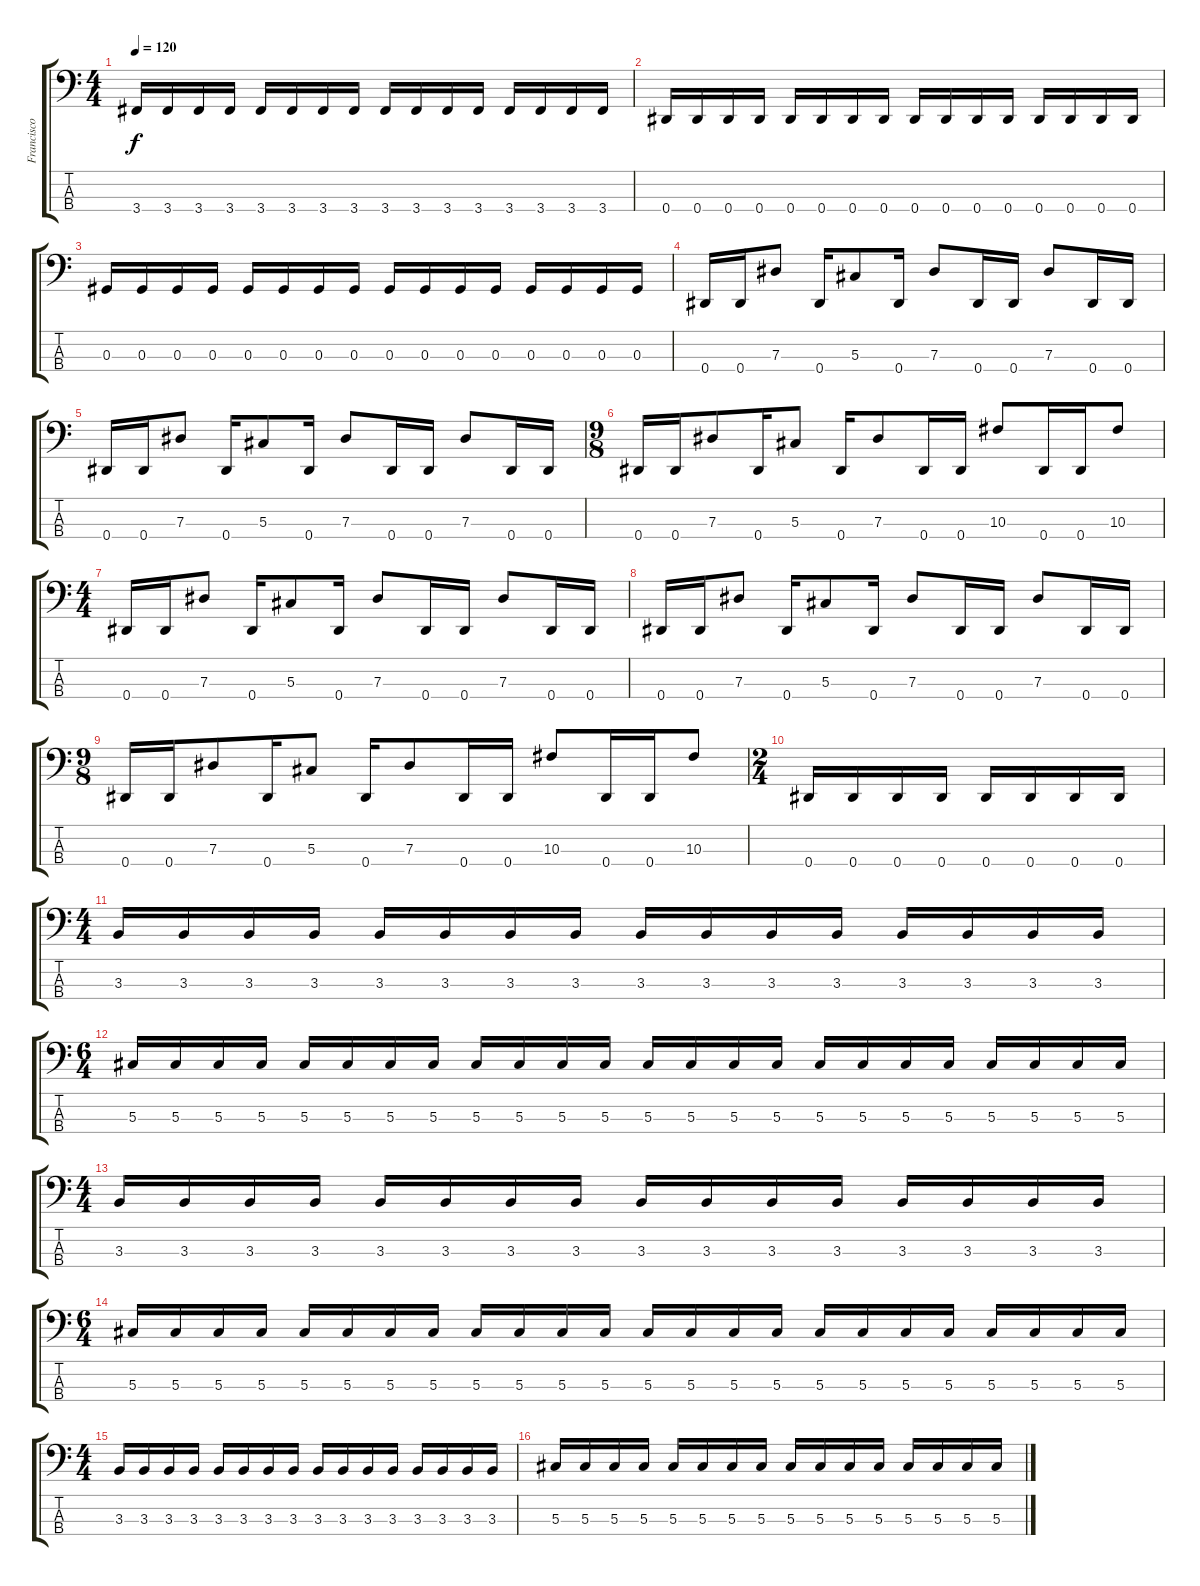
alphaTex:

\track ("Francisco Fidalgo" "Francisco ") {instrument electricbasspick}
\staff {score tabs}
\tuning (Gb2 Db2 Ab1 Eb1) {hide}
\ts (4 4)
\tempo 120
\clef f4
\ks c
3.4.16{dy f} 3.4.16 3.4.16 3.4.16 3.4.16 3.4.16 3.4.16 3.4.16 3.4.16 3.4.16 3.4.16 3.4.16 3.4.16 3.4.16 3.4.16 3.4.16 |
0.4.16 0.4.16 0.4.16 0.4.16 0.4.16 0.4.16 0.4.16 0.4.16 0.4.16 0.4.16 0.4.16 0.4.16 0.4.16 0.4.16 0.4.16 0.4.16 |
0.3.16 0.3.16 0.3.16 0.3.16 0.3.16 0.3.16 0.3.16 0.3.16 0.3.16 0.3.16 0.3.16 0.3.16 0.3.16 0.3.16 0.3.16 0.3.16 |
0.4.16 0.4.16 7.3.8 0.4.16 5.3.8 0.4.16 7.3.8 0.4.16 0.4.16 7.3.8 0.4.16 0.4.16 |
0.4.16 0.4.16 7.3.8 0.4.16 5.3.8 0.4.16 7.3.8 0.4.16 0.4.16 7.3.8 0.4.16 0.4.16 |
\ts (9 8)
0.4.16 0.4.16 7.3.8 0.4.16 5.3.8 0.4.16 7.3.8 0.4.16 0.4.16 10.3.8 0.4.16 0.4.16 10.3.8 |
\ts (4 4)
0.4.16 0.4.16 7.3.8 0.4.16 5.3.8 0.4.16 7.3.8 0.4.16 0.4.16 7.3.8 0.4.16 0.4.16 |
0.4.16 0.4.16 7.3.8 0.4.16 5.3.8 0.4.16 7.3.8 0.4.16 0.4.16 7.3.8 0.4.16 0.4.16 |
\ts (9 8)
0.4.16 0.4.16 7.3.8 0.4.16 5.3.8 0.4.16 7.3.8 0.4.16 0.4.16 10.3.8 0.4.16 0.4.16 10.3.8 |
\ts (2 4)
0.4.16 0.4.16 0.4.16 0.4.16 0.4.16 0.4.16 0.4.16 0.4.16 |
\ts (4 4)
3.3.16 3.3.16 3.3.16 3.3.16 3.3.16 3.3.16 3.3.16 3.3.16 3.3.16 3.3.16 3.3.16 3.3.16 3.3.16 3.3.16 3.3.16 3.3.16 |
\ts (6 4)
5.3.16 5.3.16 5.3.16 5.3.16 5.3.16 5.3.16 5.3.16 5.3.16 5.3.16 5.3.16 5.3.16 5.3.16 5.3.16 5.3.16 5.3.16 5.3.16 5.3.16 5.3.16 5.3.16 5.3.16 5.3.16 5.3.16 5.3.16 5.3.16 |
\ts (4 4)
3.3.16 3.3.16 3.3.16 3.3.16 3.3.16 3.3.16 3.3.16 3.3.16 3.3.16 3.3.16 3.3.16 3.3.16 3.3.16 3.3.16 3.3.16 3.3.16 |
\ts (6 4)
5.3.16 5.3.16 5.3.16 5.3.16 5.3.16 5.3.16 5.3.16 5.3.16 5.3.16 5.3.16 5.3.16 5.3.16 5.3.16 5.3.16 5.3.16 5.3.16 5.3.16 5.3.16 5.3.16 5.3.16 5.3.16 5.3.16 5.3.16 5.3.16 |
\ts (4 4)
3.3.16 3.3.16 3.3.16 3.3.16 3.3.16 3.3.16 3.3.16 3.3.16 3.3.16 3.3.16 3.3.16 3.3.16 3.3.16 3.3.16 3.3.16 3.3.16 |
5.3.16 5.3.16 5.3.16 5.3.16 5.3.16 5.3.16 5.3.16 5.3.16 5.3.16 5.3.16 5.3.16 5.3.16 5.3.16 5.3.16 5.3.16 5.3.16
